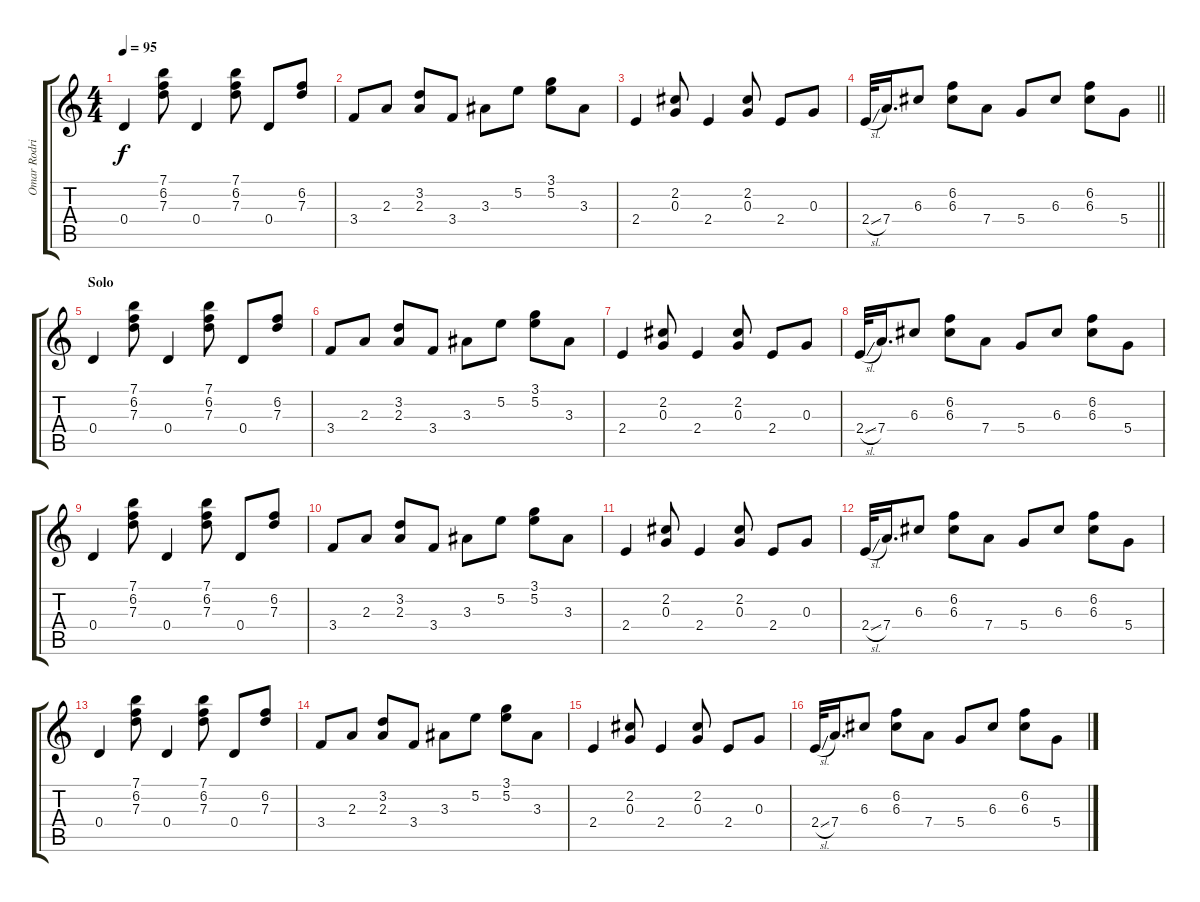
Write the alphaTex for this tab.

\track ("Omar Rodriguez-Lopez" "Omar Rodri") {instrument acousticguitarsteel}
\staff {score tabs}
\tuning (E4 B3 G3 D3 A2 E2) {hide}
\ts (4 4)
\tempo 95
\clef g2
\ks c
0.4.4{dy f} (7.1 6.2 7.3).8 0.4.4 (7.1 6.2 7.3).8 0.4.8 (6.2 7.3).8 |
3.4.8 2.3.8 (3.2 2.3).8 3.4.8 3.3.8 5.2.8 (3.1 5.2).8 3.3.8 |
2.4.4 (2.2 0.3).8 2.4.4 (2.2 0.3).8 2.4.8 0.3.8 |
\barLineRight lightlight
2.4{sl}.32 7.4.16{d} 6.3.8 (6.2 6.3).8 7.4.8 5.4.8 6.3.8 (6.2 6.3).8 5.4.8 |
\section ("" "Solo")
0.4.4 (7.1 6.2 7.3).8 0.4.4 (7.1 6.2 7.3).8 0.4.8 (6.2 7.3).8 |
3.4.8 2.3.8 (3.2 2.3).8 3.4.8 3.3.8 5.2.8 (3.1 5.2).8 3.3.8 |
2.4.4 (2.2 0.3).8 2.4.4 (2.2 0.3).8 2.4.8 0.3.8 |
2.4{sl}.32 7.4.16{d} 6.3.8 (6.2 6.3).8 7.4.8 5.4.8 6.3.8 (6.2 6.3).8 5.4.8 |
0.4.4 (7.1 6.2 7.3).8 0.4.4 (7.1 6.2 7.3).8 0.4.8 (6.2 7.3).8 |
3.4.8 2.3.8 (3.2 2.3).8 3.4.8 3.3.8 5.2.8 (3.1 5.2).8 3.3.8 |
2.4.4 (2.2 0.3).8 2.4.4 (2.2 0.3).8 2.4.8 0.3.8 |
2.4{sl}.32 7.4.16{d} 6.3.8 (6.2 6.3).8 7.4.8 5.4.8 6.3.8 (6.2 6.3).8 5.4.8 |
0.4.4 (7.1 6.2 7.3).8 0.4.4 (7.1 6.2 7.3).8 0.4.8 (6.2 7.3).8 |
3.4.8 2.3.8 (3.2 2.3).8 3.4.8 3.3.8 5.2.8 (3.1 5.2).8 3.3.8 |
2.4.4 (2.2 0.3).8 2.4.4 (2.2 0.3).8 2.4.8 0.3.8 |
2.4{sl}.32 7.4.16{d} 6.3.8 (6.2 6.3).8 7.4.8 5.4.8 6.3.8 (6.2 6.3).8 5.4.8
